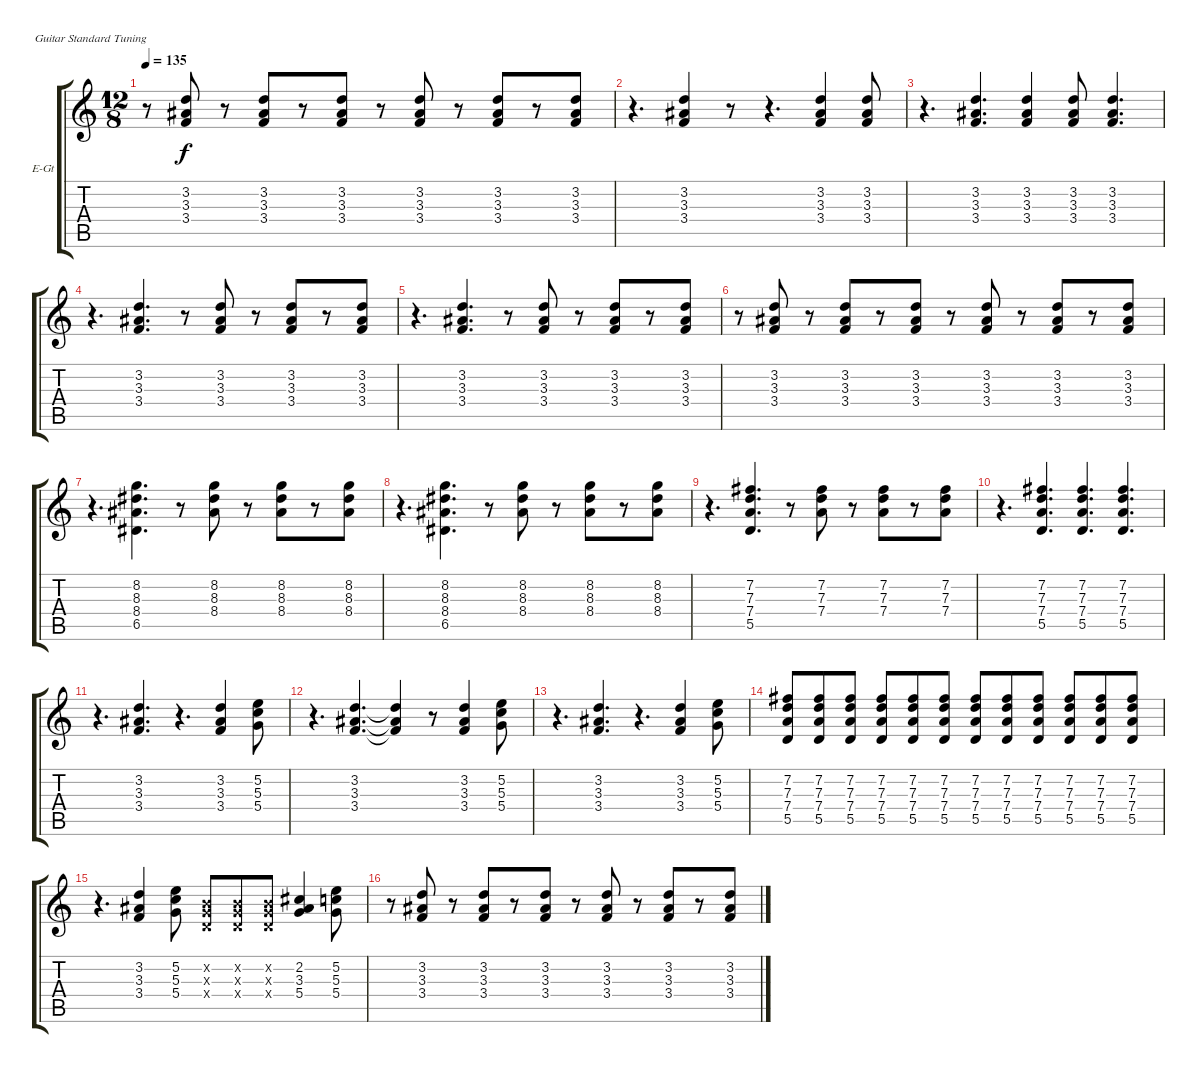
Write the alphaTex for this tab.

\bracketExtendMode groupsimilarinstruments
\firstSystemTrackNameOrientation horizontal
\otherSystemsTrackNameOrientation horizontal
\track ("Rhythm Guitar II (David Gilmour" "E-Gt") {instrument electricguitarclean}
\staff {score tabs}
\tuning (E4 B3 G3 D3 A2 E2)
\ts (12 8)
\tempo 135
\clef g2
\ks c
r.8{dy f} (3.2 3.3 3.4).8 r.8 (3.2 3.3 3.4).8 r.8 (3.2 3.3 3.4).8 r.8 (3.2 3.3 3.4).8 r.8 (3.2 3.3 3.4).8 r.8 (3.2 3.3 3.4).8 |
r.4{d} (3.2 3.3 3.4).4 r.8 r.4{d} (3.2 3.3 3.4).4 (3.2 3.3 3.4).8 |
r.4{d} (3.2 3.3 3.4).4{d} (3.2 3.3 3.4).4 (3.2 3.3 3.4).8 (3.2 3.3 3.4).4{d} |
r.4{d} (3.2 3.3 3.4).4{d} r.8 (3.2 3.3 3.4).8 r.8 (3.2 3.3 3.4).8 r.8 (3.2 3.3 3.4).8 |
r.4{d} (3.2 3.3 3.4).4{d} r.8 (3.2 3.3 3.4).8 r.8 (3.2 3.3 3.4).8 r.8 (3.2 3.3 3.4).8 |
r.8 (3.2 3.3 3.4).8 r.8 (3.2 3.3 3.4).8 r.8 (3.2 3.3 3.4).8 r.8 (3.2 3.3 3.4).8 r.8 (3.2 3.3 3.4).8 r.8 (3.2 3.3 3.4).8 |
r.4{d} (8.2 8.3 8.4 6.5).4{d} r.8 (8.2 8.3 8.4).8 r.8 (8.2 8.3 8.4).8 r.8 (8.2 8.3 8.4).8 |
r.4{d} (8.2 8.3 8.4 6.5).4{d} r.8 (8.2 8.3 8.4).8 r.8 (8.2 8.3 8.4).8 r.8 (8.2 8.3 8.4).8 |
r.4{d} (7.2 7.3 7.4 5.5).4{d} r.8 (7.2 7.3 7.4).8 r.8 (7.2 7.3 7.4).8 r.8 (7.2 7.3 7.4).8 |
r.4{d} (7.2 7.3 7.4 5.5).4{d} (7.2 7.3 7.4 5.5).4{d} (7.2 7.3 7.4 5.5).4{d} |
r.4{d} (3.2 3.3 3.4).4{d} r.4{d} (3.2 3.3 3.4).4 (5.2 5.3 5.4).8 |
r.4{d} (3.2 3.3 3.4).4{d} (3.2{t} 3.3{t} 3.4{t}).4 r.8 (3.2 3.3 3.4).4 (5.2 5.3 5.4).8 |
r.4{d} (3.2 3.3 3.4).4{d} r.4{d} (3.2 3.3 3.4).4 (5.2 5.3 5.4).8 |
(7.2 7.3 7.4 5.5).8 (7.2 7.3 7.4 5.5).8 (7.2 7.3 7.4 5.5).8 (7.2 7.3 7.4 5.5).8 (7.2 7.3 7.4 5.5).8 (7.2 7.3 7.4 5.5).8 (7.2 7.3 7.4 5.5).8 (7.2 7.3 7.4 5.5).8 (7.2 7.3 7.4 5.5).8 (7.2 7.3 7.4 5.5).8 (7.2 7.3 7.4 5.5).8 (7.2 7.3 7.4 5.5).8 |
r.4{d} (3.2 3.3 3.4).4 (5.2 5.3 5.4).8 (0.2{x} 0.3{x} 0.4{x}).8 (0.2{x} 0.3{x} 0.4{x}).8 (0.2{x} 0.3{x} 0.4{x}).8 (2.2 3.3 5.4).4 (5.2 5.3 5.4).8 |
r.8 (3.2 3.3 3.4).8 r.8 (3.2 3.3 3.4).8 r.8 (3.2 3.3 3.4).8 r.8 (3.2 3.3 3.4).8 r.8 (3.2 3.3 3.4).8 r.8 (3.2 3.3 3.4).8
